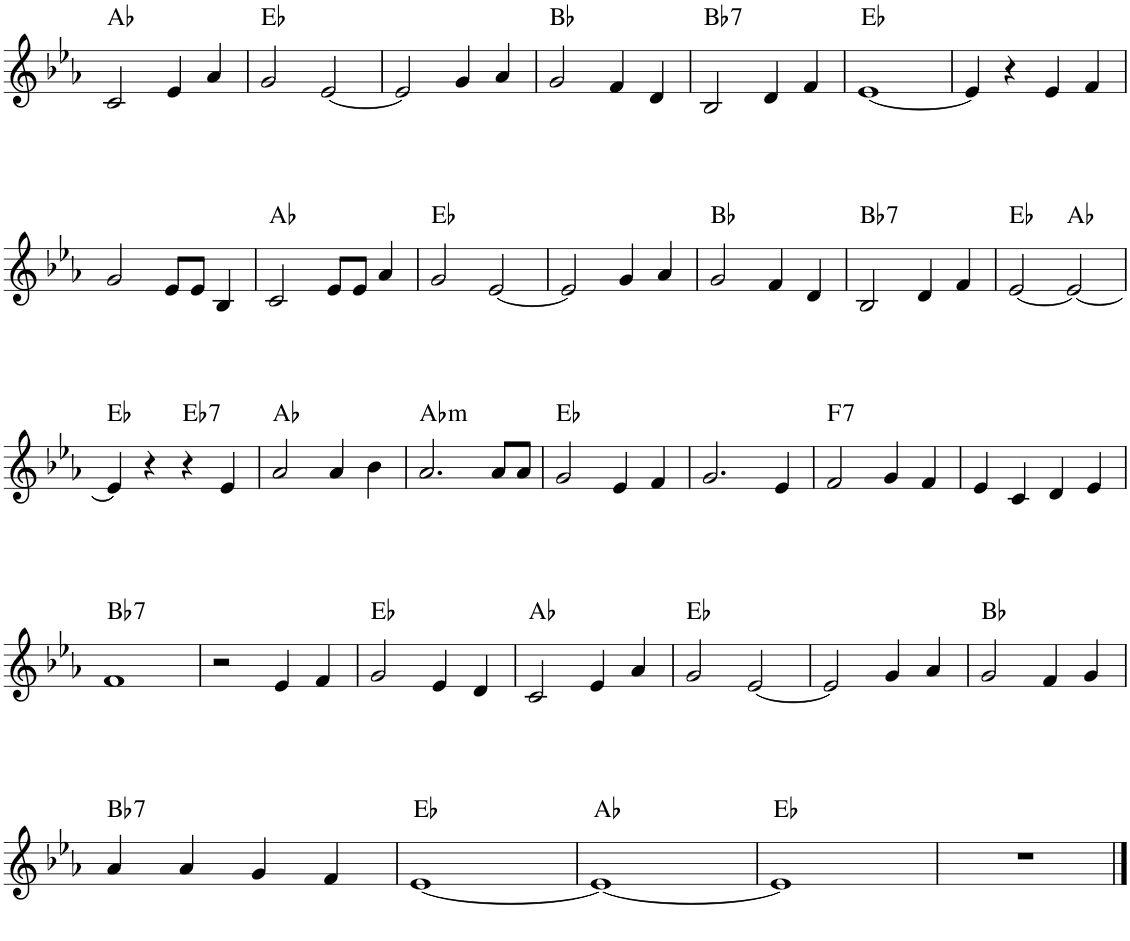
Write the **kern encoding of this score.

**kern	**harte
*part1	*part1
*staff1	*
*I"Piano	*
*I'Pno.	*
!!LO:PB:g=z
*clefG2	*
*k[b-e-a-]	*
*M4/4	*
=43	=43
2c/	Ab:maj
4e-/	.
4a-/	.
=44	=44
2g/	Eb:maj
[2e-/	.
=45	=45
2e-/]	.
4g/	.
4a-/	.
=46	=46
2g/	Bb:maj
4f/	.
4d/	.
=47	=47
!	!LO:H:kt=7
2B-/	Bb:7
4d/	.
4f/	.
=48	=48
[1e-	Eb:maj
=49	=49
4e-/]	.
4r	.
4e-/	.
4f/	.
!!LO:LB:g=z
=50	=50
2g/	.
8e-/L	.
8e-/J	.
4B-/	.
=51	=51
2c/	Ab:maj
8e-/L	.
8e-/J	.
4a-/	.
=52	=52
2g/	Eb:maj
[2e-/	.
=53	=53
2e-/]	.
4g/	.
4a-/	.
=54	=54
2g/	Bb:maj
4f/	.
4d/	.
=55	=55
!	!LO:H:kt=7
2B-/	Bb:7
4d/	.
4f/	.
=56	=56
[2e-/	Eb:maj
2e-/_	Ab:maj
!!LO:LB:g=z
=57	=57
4e-/]	Eb:maj
4r	.
!	!LO:H:kt=7
4r	Eb:7
4e-/	.
=58	=58
2a-/	Ab:maj
4a-/	.
4b-\	.
=59	=59
!	!LO:H:kt=m
2.a-/	Ab:min
8a-/L	.
8a-/J	.
=60	=60
2g/	Eb:maj
4e-/	.
4f/	.
=61	=61
2.g/	.
4e-/	.
=62	=62
!	!LO:H:kt=7
2f/	F:7
4g/	.
4f/	.
=63	=63
4e-/	.
4c/	.
4d/	.
4e-/	.
!!LO:LB:g=z
=64	=64
!	!LO:H:kt=7
1f	Bb:7
=65	=65
2r	.
4e-/	.
4f/	.
=66	=66
2g/	Eb:maj
4e-/	.
4d/	.
=67	=67
2c/	Ab:maj
4e-/	.
4a-/	.
=68	=68
2g/	Eb:maj
[2e-/	.
=69	=69
2e-/]	.
4g/	.
4a-/	.
=70	=70
2g/	Bb:maj
4f/	.
4g/	.
!!LO:LB:g=z
=71	=71
!	!LO:H:kt=7
4a-/	Bb:7
4a-/	.
4g/	.
4f/	.
=72	=72
[1e-	Eb:maj
=73	=73
1e-_	Ab:maj
=74	=74
1e-]	Eb:maj
=75	=75
1r	.
==	==
*-	*-
